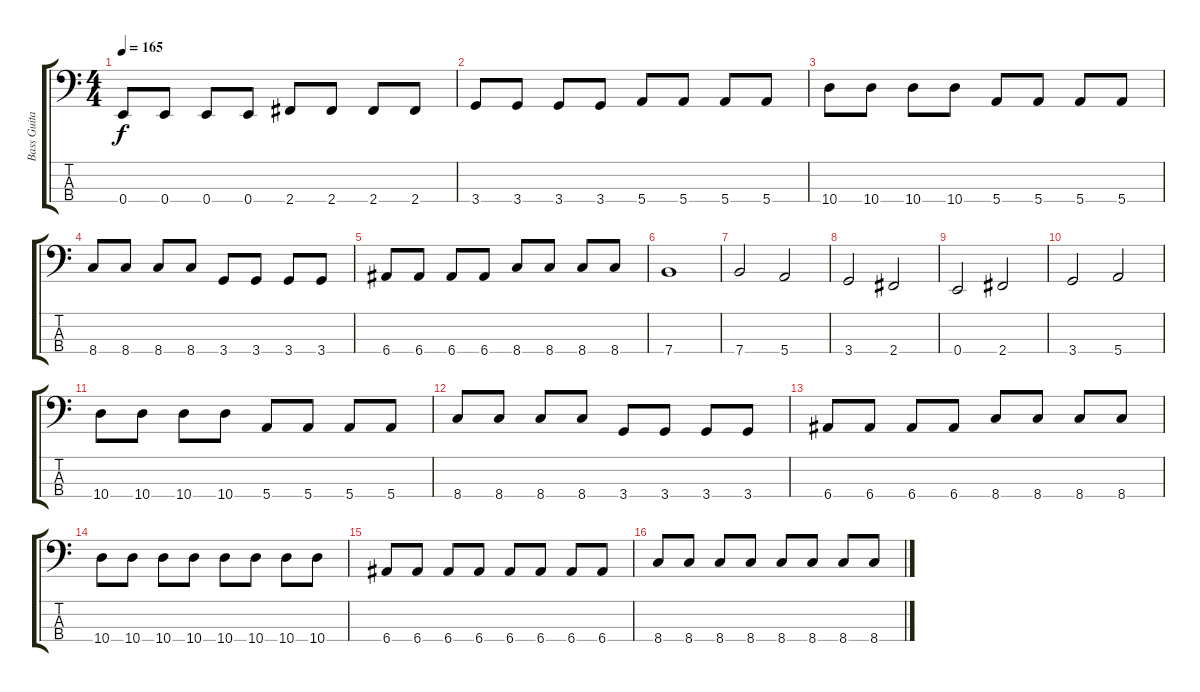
\track ("Bass Guitar" "Bass Guita") {instrument electricbassfinger}
\staff {score tabs}
\tuning (G2 D2 A1 E1) {hide}
\ts (4 4)
\tempo 165
\clef f4
\ks c
0.4.8{dy f} 0.4.8 0.4.8 0.4.8 2.4.8 2.4.8 2.4.8 2.4.8 |
3.4.8 3.4.8 3.4.8 3.4.8 5.4.8 5.4.8 5.4.8 5.4.8 |
10.4.8 10.4.8 10.4.8 10.4.8 5.4.8 5.4.8 5.4.8 5.4.8 |
8.4.8 8.4.8 8.4.8 8.4.8 3.4.8 3.4.8 3.4.8 3.4.8 |
6.4.8 6.4.8 6.4.8 6.4.8 8.4.8 8.4.8 8.4.8 8.4.8 |
7.4.1 |
7.4.2 5.4.2 |
3.4.2 2.4.2 |
0.4.2 2.4.2 |
3.4.2 5.4.2 |
10.4.8 10.4.8 10.4.8 10.4.8 5.4.8 5.4.8 5.4.8 5.4.8 |
8.4.8 8.4.8 8.4.8 8.4.8 3.4.8 3.4.8 3.4.8 3.4.8 |
6.4.8 6.4.8 6.4.8 6.4.8 8.4.8 8.4.8 8.4.8 8.4.8 |
10.4.8 10.4.8 10.4.8 10.4.8 10.4.8 10.4.8 10.4.8 10.4.8 |
6.4.8 6.4.8 6.4.8 6.4.8 6.4.8 6.4.8 6.4.8 6.4.8 |
8.4.8 8.4.8 8.4.8 8.4.8 8.4.8 8.4.8 8.4.8 8.4.8
